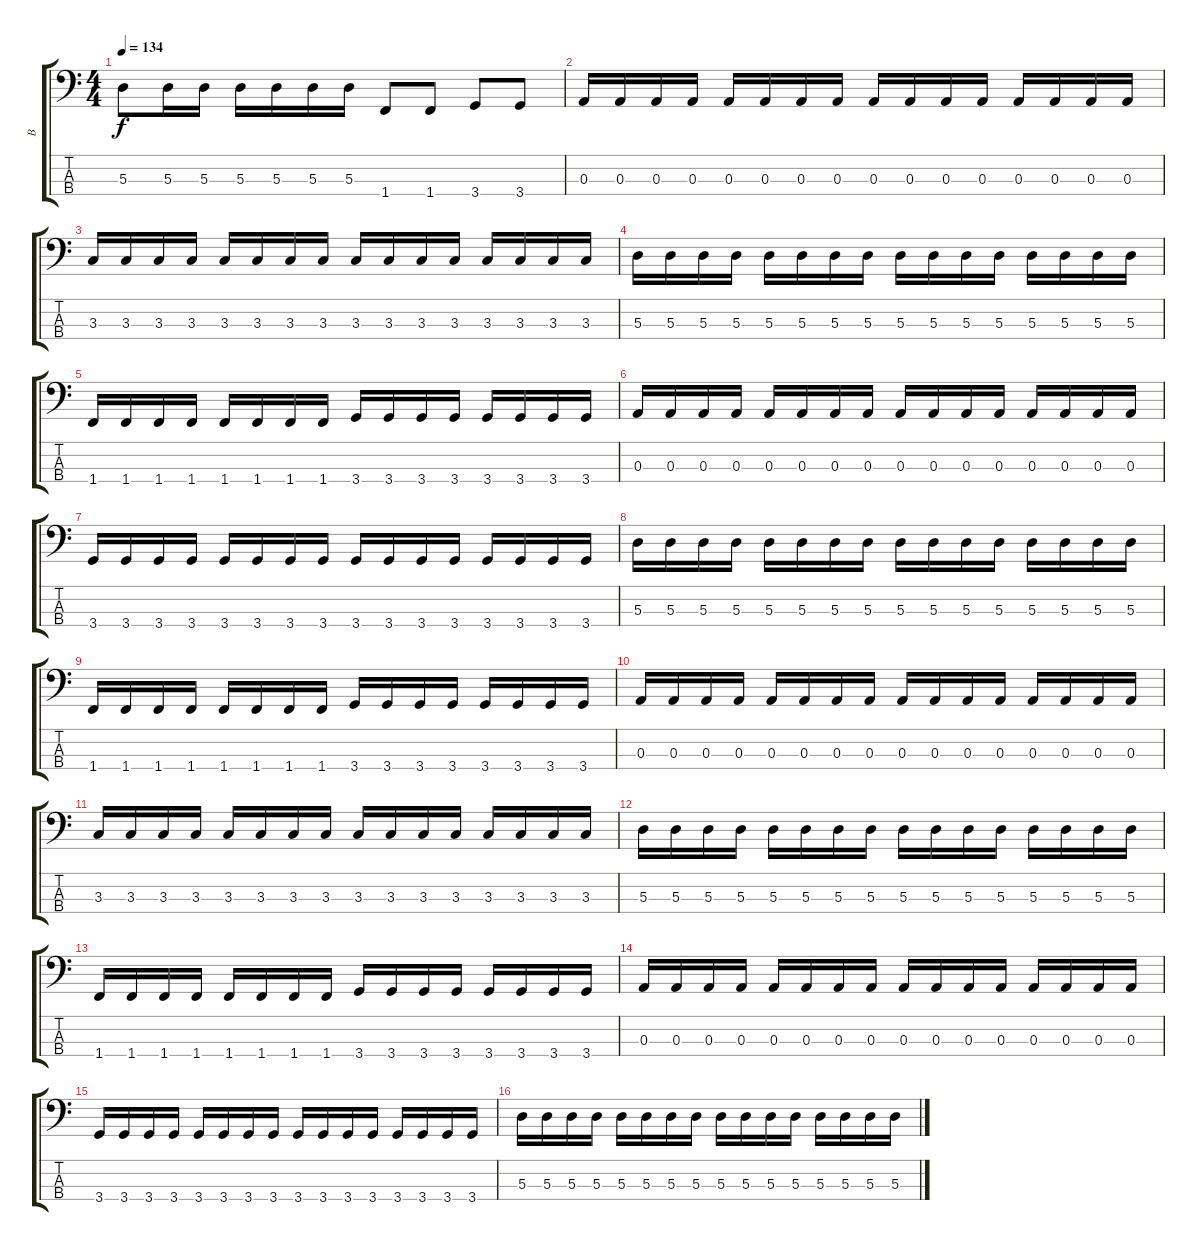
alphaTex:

\track ("B" "B") {instrument electricbassfinger}
\staff {score tabs}
\tuning (G2 D2 A1 E1) {hide}
\ts (4 4)
\tempo 134
\clef f4
\ks c
5.3.8{dy f} 5.3.16 5.3.16 5.3.16 5.3.16 5.3.16 5.3.16 1.4.8 1.4.8 3.4.8 3.4.8 |
0.3.16 0.3.16 0.3.16 0.3.16 0.3.16 0.3.16 0.3.16 0.3.16 0.3.16 0.3.16 0.3.16 0.3.16 0.3.16 0.3.16 0.3.16 0.3.16 |
3.3.16 3.3.16 3.3.16 3.3.16 3.3.16 3.3.16 3.3.16 3.3.16 3.3.16 3.3.16 3.3.16 3.3.16 3.3.16 3.3.16 3.3.16 3.3.16 |
5.3.16 5.3.16 5.3.16 5.3.16 5.3.16 5.3.16 5.3.16 5.3.16 5.3.16 5.3.16 5.3.16 5.3.16 5.3.16 5.3.16 5.3.16 5.3.16 |
1.4.16 1.4.16 1.4.16 1.4.16 1.4.16 1.4.16 1.4.16 1.4.16 3.4.16 3.4.16 3.4.16 3.4.16 3.4.16 3.4.16 3.4.16 3.4.16 |
0.3.16 0.3.16 0.3.16 0.3.16 0.3.16 0.3.16 0.3.16 0.3.16 0.3.16 0.3.16 0.3.16 0.3.16 0.3.16 0.3.16 0.3.16 0.3.16 |
3.4.16 3.4.16 3.4.16 3.4.16 3.4.16 3.4.16 3.4.16 3.4.16 3.4.16 3.4.16 3.4.16 3.4.16 3.4.16 3.4.16 3.4.16 3.4.16 |
5.3.16 5.3.16 5.3.16 5.3.16 5.3.16 5.3.16 5.3.16 5.3.16 5.3.16 5.3.16 5.3.16 5.3.16 5.3.16 5.3.16 5.3.16 5.3.16 |
1.4.16 1.4.16 1.4.16 1.4.16 1.4.16 1.4.16 1.4.16 1.4.16 3.4.16 3.4.16 3.4.16 3.4.16 3.4.16 3.4.16 3.4.16 3.4.16 |
0.3.16 0.3.16 0.3.16 0.3.16 0.3.16 0.3.16 0.3.16 0.3.16 0.3.16 0.3.16 0.3.16 0.3.16 0.3.16 0.3.16 0.3.16 0.3.16 |
3.3.16 3.3.16 3.3.16 3.3.16 3.3.16 3.3.16 3.3.16 3.3.16 3.3.16 3.3.16 3.3.16 3.3.16 3.3.16 3.3.16 3.3.16 3.3.16 |
5.3.16 5.3.16 5.3.16 5.3.16 5.3.16 5.3.16 5.3.16 5.3.16 5.3.16 5.3.16 5.3.16 5.3.16 5.3.16 5.3.16 5.3.16 5.3.16 |
1.4.16 1.4.16 1.4.16 1.4.16 1.4.16 1.4.16 1.4.16 1.4.16 3.4.16 3.4.16 3.4.16 3.4.16 3.4.16 3.4.16 3.4.16 3.4.16 |
0.3.16 0.3.16 0.3.16 0.3.16 0.3.16 0.3.16 0.3.16 0.3.16 0.3.16 0.3.16 0.3.16 0.3.16 0.3.16 0.3.16 0.3.16 0.3.16 |
3.4.16 3.4.16 3.4.16 3.4.16 3.4.16 3.4.16 3.4.16 3.4.16 3.4.16 3.4.16 3.4.16 3.4.16 3.4.16 3.4.16 3.4.16 3.4.16 |
5.3.16 5.3.16 5.3.16 5.3.16 5.3.16 5.3.16 5.3.16 5.3.16 5.3.16 5.3.16 5.3.16 5.3.16 5.3.16 5.3.16 5.3.16 5.3.16
